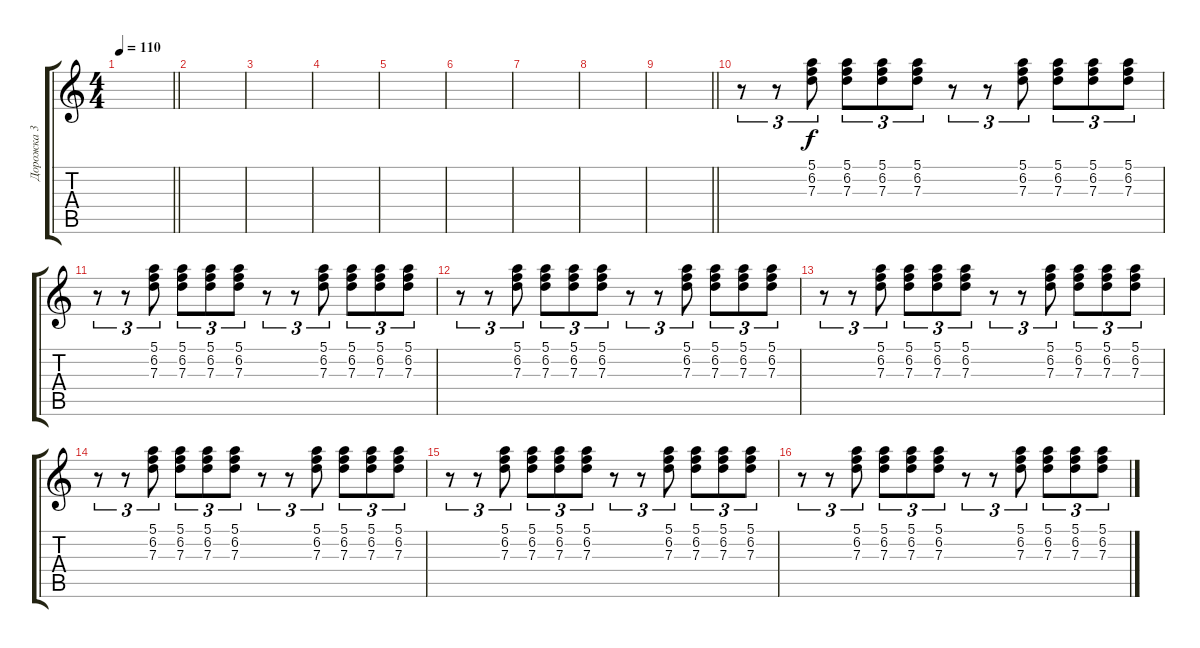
\track ("Дорожка 3" "Дорожка 3") {instrument acousticguitarnylon}
\staff {score tabs}
\tuning (E4 B3 G3 D3 A2 E2) {hide}
\ts (4 4)
\tempo 110
\clef g2
\barLineRight lightlight
\ks c
|
|
|
|
|
|
|
|
\barLineRight lightlight
|
r.8{tu (3 2)} r.8{tu (3 2)} (5.1 6.2 7.3).8{tu (3 2)} (5.1 6.2 7.3).8{tu (3 2)} (5.1 6.2 7.3).8{tu (3 2)} (5.1 6.2 7.3).8{tu (3 2)} r.8{tu (3 2)} r.8{tu (3 2)} (5.1 6.2 7.3).8{tu (3 2)} (5.1 6.2 7.3).8{tu (3 2)} (5.1 6.2 7.3).8{tu (3 2)} (5.1 6.2 7.3).8{tu (3 2)} |
r.8{tu (3 2)} r.8{tu (3 2)} (5.1 6.2 7.3).8{tu (3 2)} (5.1 6.2 7.3).8{tu (3 2)} (5.1 6.2 7.3).8{tu (3 2)} (5.1 6.2 7.3).8{tu (3 2)} r.8{tu (3 2)} r.8{tu (3 2)} (5.1 6.2 7.3).8{tu (3 2)} (5.1 6.2 7.3).8{tu (3 2)} (5.1 6.2 7.3).8{tu (3 2)} (5.1 6.2 7.3).8{tu (3 2)} |
r.8{tu (3 2)} r.8{tu (3 2)} (5.1 6.2 7.3).8{tu (3 2)} (5.1 6.2 7.3).8{tu (3 2)} (5.1 6.2 7.3).8{tu (3 2)} (5.1 6.2 7.3).8{tu (3 2)} r.8{tu (3 2)} r.8{tu (3 2)} (5.1 6.2 7.3).8{tu (3 2)} (5.1 6.2 7.3).8{tu (3 2)} (5.1 6.2 7.3).8{tu (3 2)} (5.1 6.2 7.3).8{tu (3 2)} |
r.8{tu (3 2)} r.8{tu (3 2)} (5.1 6.2 7.3).8{tu (3 2)} (5.1 6.2 7.3).8{tu (3 2)} (5.1 6.2 7.3).8{tu (3 2)} (5.1 6.2 7.3).8{tu (3 2)} r.8{tu (3 2)} r.8{tu (3 2)} (5.1 6.2 7.3).8{tu (3 2)} (5.1 6.2 7.3).8{tu (3 2)} (5.1 6.2 7.3).8{tu (3 2)} (5.1 6.2 7.3).8{tu (3 2)} |
r.8{tu (3 2)} r.8{tu (3 2)} (5.1 6.2 7.3).8{tu (3 2)} (5.1 6.2 7.3).8{tu (3 2)} (5.1 6.2 7.3).8{tu (3 2)} (5.1 6.2 7.3).8{tu (3 2)} r.8{tu (3 2)} r.8{tu (3 2)} (5.1 6.2 7.3).8{tu (3 2)} (5.1 6.2 7.3).8{tu (3 2)} (5.1 6.2 7.3).8{tu (3 2)} (5.1 6.2 7.3).8{tu (3 2)} |
r.8{tu (3 2)} r.8{tu (3 2)} (5.1 6.2 7.3).8{tu (3 2)} (5.1 6.2 7.3).8{tu (3 2)} (5.1 6.2 7.3).8{tu (3 2)} (5.1 6.2 7.3).8{tu (3 2)} r.8{tu (3 2)} r.8{tu (3 2)} (5.1 6.2 7.3).8{tu (3 2)} (5.1 6.2 7.3).8{tu (3 2)} (5.1 6.2 7.3).8{tu (3 2)} (5.1 6.2 7.3).8{tu (3 2)} |
r.8{tu (3 2)} r.8{tu (3 2)} (5.1 6.2 7.3).8{tu (3 2)} (5.1 6.2 7.3).8{tu (3 2)} (5.1 6.2 7.3).8{tu (3 2)} (5.1 6.2 7.3).8{tu (3 2)} r.8{tu (3 2)} r.8{tu (3 2)} (5.1 6.2 7.3).8{tu (3 2)} (5.1 6.2 7.3).8{tu (3 2)} (5.1 6.2 7.3).8{tu (3 2)} (5.1 6.2 7.3).8{tu (3 2)}
